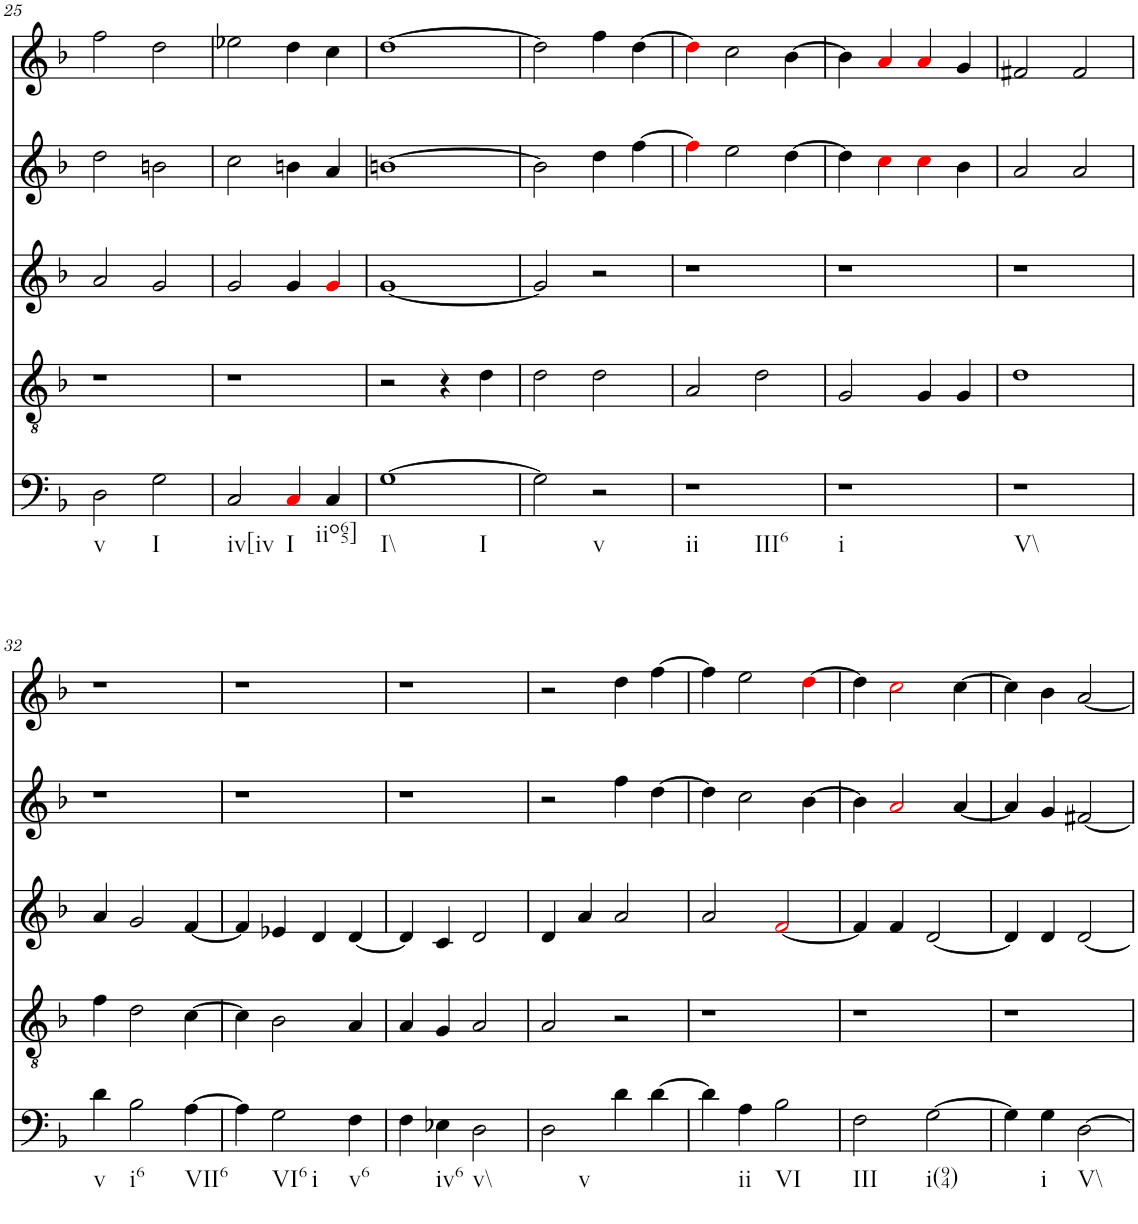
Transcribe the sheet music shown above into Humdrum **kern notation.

**kern	**kern	**kern	**kern	**kern
*part5	*part4	*part3	*part2	*part1
*staff5	*staff4	*staff3	*staff2	*staff1
*I"vox	*I"vox	*I"vox	*I"vox	*I"vox
!!LO:PB:g=z
*clefF4	*clefGv2	*clefG2	*clefG2	*clefG2
*k[b-]	*k[b-]	*k[b-]	*k[b-]	*k[b-]
*M4/4	*M4/4	*M4/4	*M4/4	*M4/4
=25	=25	=25	=25	=25
!LO:TX:b:t=v	!	!	!	!
2D\	1r	2a/	2dd\	2ff\
!LO:TX:b:t=I	!	!	!	!
2G\	.	2g/	2bn\	2dd\
=26	=26	=26	=26	=26
!LO:TX:b:t=iv[iv	!	!	!	!
2C/	1r	2g/	2cc\	2ee-X\
!LO:TX:b:t=I	!	!	!	!
4Ci/	.	4g/	4bn\	4dd\
!LO:TX:b:t=iio65]	!	!	!	!
4C/	.	4gi/	4a/	4cc\
=27	=27	=27	=27	=27
!LO:TX:b:t=I\\	!	!	!	!
!LO:TX:b:t=I	!	!	!	!
[1G	2r	[1g	[1bn	[1dd
.	4r	.	.	.
.	4d\	.	.	.
=28	=28	=28	=28	=28
2G\]	2d\	2g/]	2b\]	2dd\]
!LO:TX:b:t=v	!	!	!	!
2r	2d\	2r	4dd\	4ff\
.	.	.	[4ff\	[4dd\
=29	=29	=29	=29	=29
!LO:TX:b:t=ii	!	!	!	!
!LO:TX:b:t=III6	!	!	!	!
1r	2A/	1r	4ffi\]	4ddi\]
.	.	.	2ee\	2cc\
.	2d\	.	.	.
.	.	.	[4dd\	[4b-\
=30	=30	=30	=30	=30
!LO:TX:b:t=i	!	!	!	!
1r	2G/	1r	4dd\]	4b-\]
.	.	.	4cci\	4ai/
.	4G/	.	4cci\	4ai/
.	4G/	.	4b-\	4g/
=31	=31	=31	=31	=31
!LO:TX:b:t=V\\	!	!	!	!
1r	1d	1r	2a/	2f#X/
.	.	.	2a/	2f#/
!!LO:LB:g=z
=32	=32	=32	=32	=32
!LO:TX:b:t=v	!	!	!	!
4d\	4f\	4a/	1r	1r
!LO:TX:b:t=i6	!	!	!	!
2B-\	2d\	2g/	.	.
!LO:TX:b:t=VII6	!	!	!	!
[4A\	[4c\	[4f/	.	.
=33	=33	=33	=33	=33
4A\]	4c\]	4f/]	1r	1r
!LO:TX:b:t=VI6	!	!	!	!
!LO:TX:b:t=i	!	!	!	!
2G\	2B-\	4e-X/	.	.
.	.	4d/	.	.
!LO:TX:b:t=v6	!	!	!	!
4F\	4A/	[4d/	.	.
=34	=34	=34	=34	=34
4F\	4A/	4d/]	1r	1r
!LO:TX:b:t=iv6	!	!	!	!
4E-X\	4G/	4c/	.	.
!LO:TX:b:t=v\\	!	!	!	!
2D\	2A/	2d/	.	.
=35	=35	=35	=35	=35
!LO:TX:b:t=v	!	!	!	!
2D\	2A/	4d/	2r	2r
.	.	4a/	.	.
4d\	2r	2a/	4ff\	4dd\
[4d\	.	.	[4dd\	[4ff\
=36	=36	=36	=36	=36
4d\]	1r	2a/	4dd\]	4ff\]
!LO:TX:b:t=ii	!	!	!	!
4A\	.	.	2cc\	2ee\
!LO:TX:b:t=VI	!	!	!	!
2B-\	.	[2fi/	.	.
.	.	.	[4b-\	[4ddi\
=37	=37	=37	=37	=37
!LO:TX:b:t=III	!	!	!	!
2F\	1r	4f/]	4b-\]	4dd\]
.	.	4f/	2ai/	2cci\
!LO:TX:b:t=i(94)	!	!	!	!
[2G\	.	[2d/	.	.
.	.	.	[4a/	[4cc\
=38	=38	=38	=38	=38
4G\]	1r	4d/]	4a/]	4cc\]
!LO:TX:b:t=i	!	!	!	!
4G\	.	4d/	4g/	4b-\
!LO:TX:b:t=V\\	!	!	!	!
[2D\	.	[2d/	[2f#X/	[2a/
=	=	=	=	=
*-	*-	*-	*-	*-
